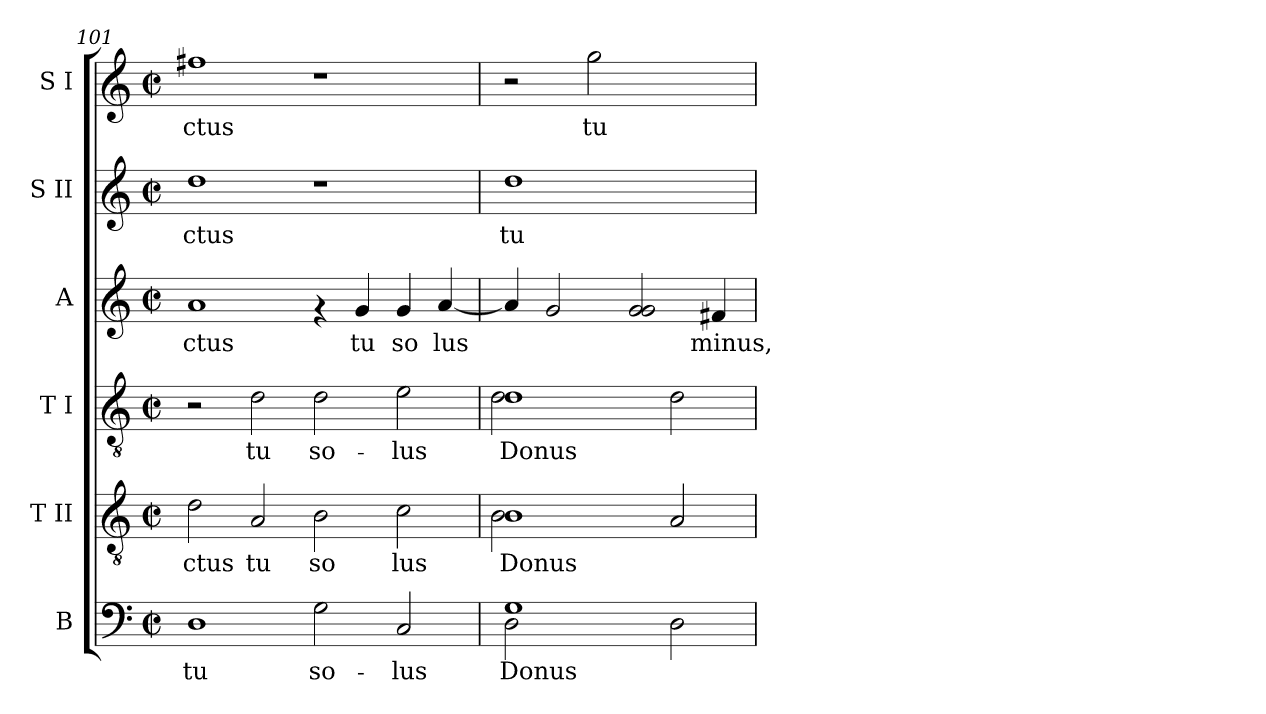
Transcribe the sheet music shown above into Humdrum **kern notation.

**kern	**text	**kern	**text	**kern	**text	**kern	**text	**kern	**text	**kern	**text
*part6	*part6	*part5	*part5	*part4	*part4	*part3	*part3	*part2	*part2	*part1	*part1
*staff6	*staff6	*staff5	*staff5	*staff4	*staff4	*staff3	*staff3	*staff2	*staff2	*staff1	*staff1
*I"B	*	*I"T II	*	*I"T I	*	*I"A	*	*I"S II	*	*I"S I	*
*I'B	*	*I'T II	*	*I'T I	*	*I'A	*	*I'S II	*	*I'S I	*
*clefF4	*	*clefGv2	*	*clefGv2	*	*clefG2	*	*clefG2	*	*clefG2	*
*k[]	*	*k[]	*	*k[]	*	*k[]	*	*k[]	*	*k[]	*
*C:	*	*C:	*	*C:	*	*C:	*	*C:	*	*C:	*
*M2/2	*	*M2/2	*	*M2/2	*	*M2/2	*	*M2/2	*	*M2/2	*
*met(c|)	*	*met(c|)	*	*met(c|)	*	*met(c|)	*	*met(c|)	*	*met(c|)	*
=101	=101	=101	=101	=101	=101	=101	=101	=101	=101	=101	=101
!	!LO:LY:b:cj	!	!LO:LY:b:cj	!	!	!	!LO:LY:b:cj	!	!LO:LY:b:cj	!	!LO:LY:b:cj
1D	tu	2d\	ctus	2r	.	1a	ctus	1dd	ctus	1ff#X	ctus
!	!	!	!LO:LY:b:cj	!	!LO:LY:b:cj	!	!	!	!	!	!
.	.	2A/	tu	2d\	tu	.	.	.	.	.	.
!	!LO:LY:b:cj	!	!LO:LY:b:cj	!	!LO:LY:b:cj	!	!	!	!	!	!
2G\	so-	2B\	so	2d\	so-	4rf	.	1r	.	1r	.
!	!	!	!	!	!	!	!LO:LY:b:cj	!	!	!	!
.	.	.	.	.	.	4g/	tu	.	.	.	.
!	!LO:LY:b:cj	!	!LO:LY:b:cj	!	!LO:LY:b:cj	!	!LO:LY:b:cj	!	!	!	!
2C/	-lus	2c\	lus	2e\	-lus	4g/	so	.	.	.	.
!	!	!	!	!	!	!	!LO:LY:b:cj	!	!	!	!
.	.	.	.	.	.	[<4a/	lus	.	.	.	.
!!LO:LB:g=z
=102	=102	=102	=102	=102	=102	=102	=102	=102	=102	=102	=102
*^	*	*	*	*	*	*	*	*	*	*	*
!	!	!LO:LY:b:cj	!	!LO:LY:b:cj	!	!LO:LY:b:cj	!	!LO:LY:b:cj	!	!LO:LY:b:cj	!	!
*	*	*	*^	*	*^	*	*	*	*	*	*	*
1G	2D\	Donus	1B	2B\	Donus	1d	2d\	Donus	4a/]	.	1dd	tu	2r	.
.	.	.	.	.	.	.	.	.	2g/	.	.	.	.	.
!	!	!	!	!	!	!	!	!	!	!	!	!	!	!LO:LY:b:cj
.	1ryy	.	.	1ryy	.	.	1ryy	.	.	.	.	.	2gg\	tu
.	.	.	.	.	.	.	.	.	2g/ 2g/	.	.	.	.	.
!	!	!LO:LY:b:cj	!	!	!LO:LY:b:cj	!	!	!LO:LY:b:cj	!	!	!	!	!	!
2D\	.	.	2A/	.	.	2d\	.	.	.	.	2ryy	.	2ryy	.
!	!	!	!	!	!	!	!	!	!	!LO:LY:b:cj	!	!	!	!
.	.	.	.	.	.	.	.	.	4f#X/	minus,	.	.	.	.
*v	*v	*	*	*	*	*v	*v	*	*	*	*	*	*	*
*	*	*v	*v	*	*	*	*	*	*	*	*	*
=	=	=	=	=	=	=	=	=	=	=	=
*-	*-	*-	*-	*-	*-	*-	*-	*-	*-	*-	*-
